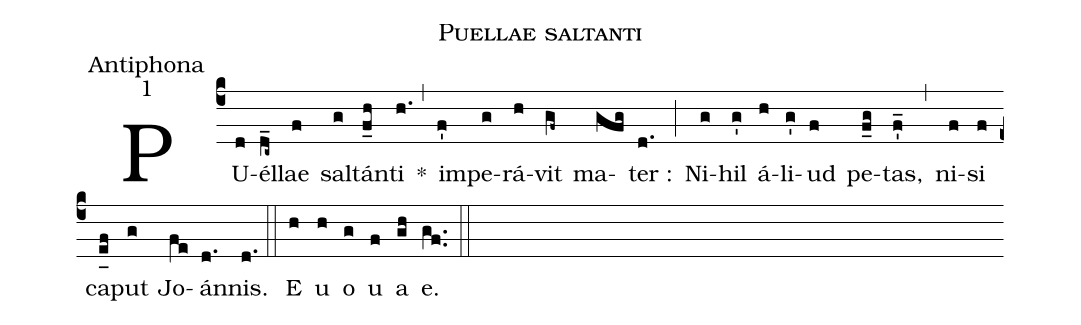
name:Puellae saltanti;
office-part:Antiphona;
mode:1;
%%
(c4) PU(d)él(d_c~)lae(f) sal(g)tán(f_h)ti(h.) *(,) im(f')pe(g)rá(h)vit(gf~) ma(gfg)ter :(d.) (;) Ni(g)hil(g') á(h)li(g')ud(f) pe(f_g)tas,(f'_) (,) ni(f)si(f) ca(e_[uh:l]f)put(g) Jo(fe)án(d.)nis.(d.) (::) <eu>E(h) u(h) o(g) u(f) a(gh) e.</eu>(gf..) (::)
